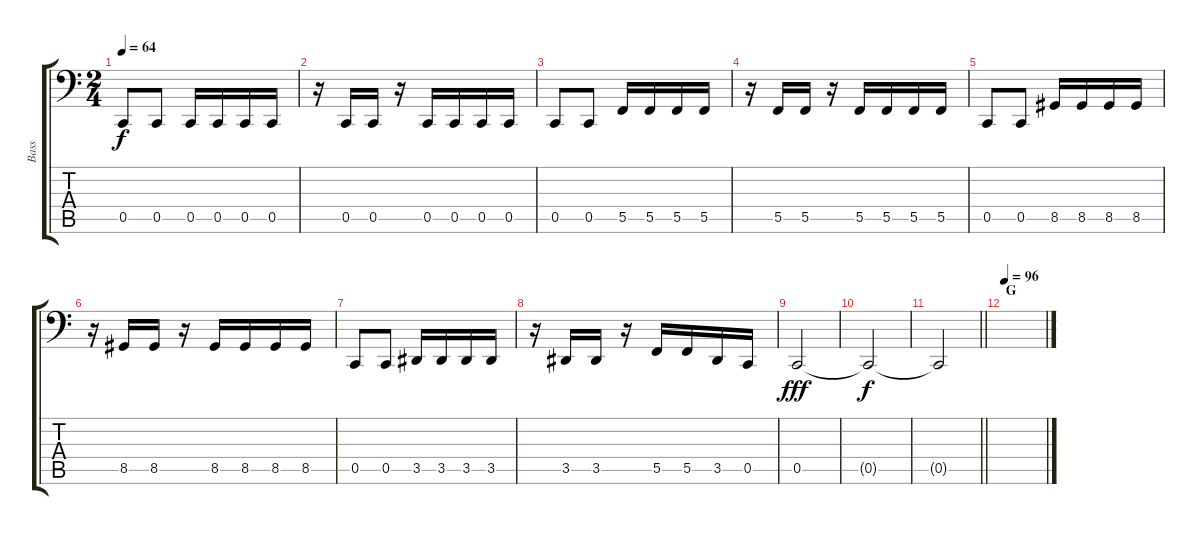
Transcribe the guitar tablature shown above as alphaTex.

\track ("Bass" "Bass") {instrument electricbasspick}
\staff {score tabs}
\tuning (Bb2 F2 C2 G1 C1 A0) {hide}
\ts (2 4)
\tempo 64
\clef f4
\ks c
0.5.8{dy f} 0.5.8 0.5.16 0.5.16 0.5.16 0.5.16 |
r.16 0.5.16 0.5.16 r.16 0.5.16 0.5.16 0.5.16 0.5.16 |
0.5.8 0.5.8 5.5.16 5.5.16 5.5.16 5.5.16 |
r.16 5.5.16 5.5.16 r.16 5.5.16 5.5.16 5.5.16 5.5.16 |
0.5.8 0.5.8 8.5.16 8.5.16 8.5.16 8.5.16 |
r.16 8.5.16 8.5.16 r.16 8.5.16 8.5.16 8.5.16 8.5.16 |
0.5.8 0.5.8 3.5.16 3.5.16 3.5.16 3.5.16 |
r.16 3.5.16 3.5.16 r.16 5.5.16 5.5.16 3.5.16 0.5.16 |
0.5.2{dy fff} |
0.5{t}.2{dy f} |
\barLineRight lightlight
0.5{t}.2 |
\section ("" "G")
\tempo 96
